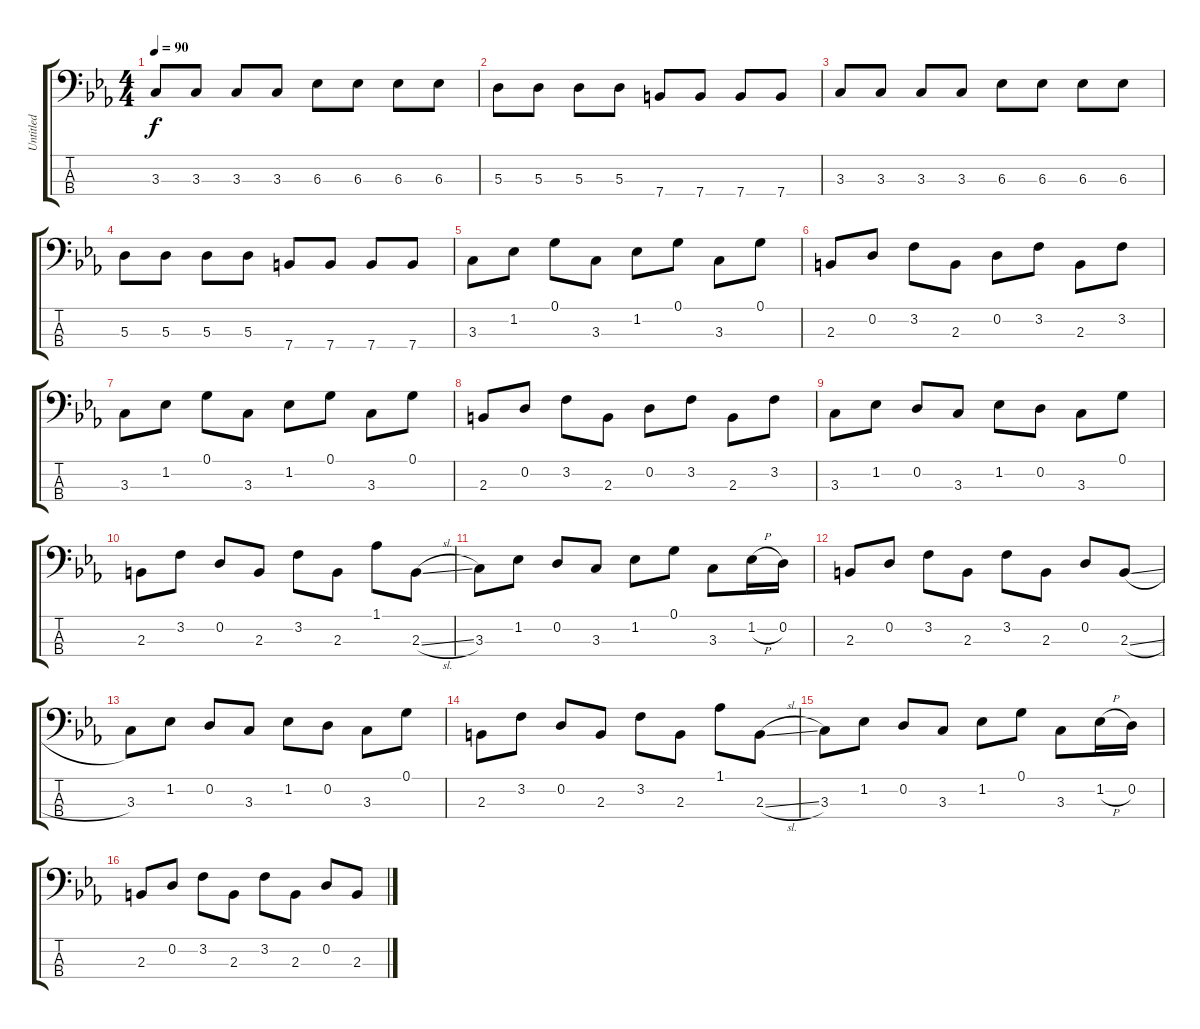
\track ("Untitled" "Untitled") {instrument electricbassfinger}
\staff {score tabs}
\tuning (G2 D2 A1 E1) {hide}
\ts (4 4)
\tempo 90
\clef f4
\ks eb
3.3.8{dy f} 3.3.8 3.3.8 3.3.8 6.3.8 6.3.8 6.3.8 6.3.8 |
5.3.8 5.3.8 5.3.8 5.3.8 7.4.8 7.4.8 7.4.8 7.4.8 |
3.3.8 3.3.8 3.3.8 3.3.8 6.3.8 6.3.8 6.3.8 6.3.8 |
5.3.8 5.3.8 5.3.8 5.3.8 7.4.8 7.4.8 7.4.8 7.4.8 |
3.3.8 1.2.8 0.1.8 3.3.8 1.2.8 0.1.8 3.3.8 0.1.8 |
2.3.8 0.2.8 3.2.8 2.3.8 0.2.8 3.2.8 2.3.8 3.2.8 |
3.3.8 1.2.8 0.1.8 3.3.8 1.2.8 0.1.8 3.3.8 0.1.8 |
2.3.8 0.2.8 3.2.8 2.3.8 0.2.8 3.2.8 2.3.8 3.2.8 |
3.3.8 1.2.8 0.2.8 3.3.8 1.2.8 0.2.8 3.3.8 0.1.8 |
2.3.8 3.2.8 0.2.8 2.3.8 3.2.8 2.3.8 1.1.8 2.3{sl}.8 |
3.3.8 1.2.8 0.2.8 3.3.8 1.2.8 0.1.8 3.3.8 1.2{h}.16 0.2.16 |
2.3.8 0.2.8 3.2.8 2.3.8 3.2.8 2.3.8 0.2.8 2.3{sl}.8 |
3.3.8 1.2.8 0.2.8 3.3.8 1.2.8 0.2.8 3.3.8 0.1.8 |
2.3.8 3.2.8 0.2.8 2.3.8 3.2.8 2.3.8 1.1.8 2.3{sl}.8 |
3.3.8 1.2.8 0.2.8 3.3.8 1.2.8 0.1.8 3.3.8 1.2{h}.16 0.2.16 |
2.3.8 0.2.8 3.2.8 2.3.8 3.2.8 2.3.8 0.2.8 2.3.8
